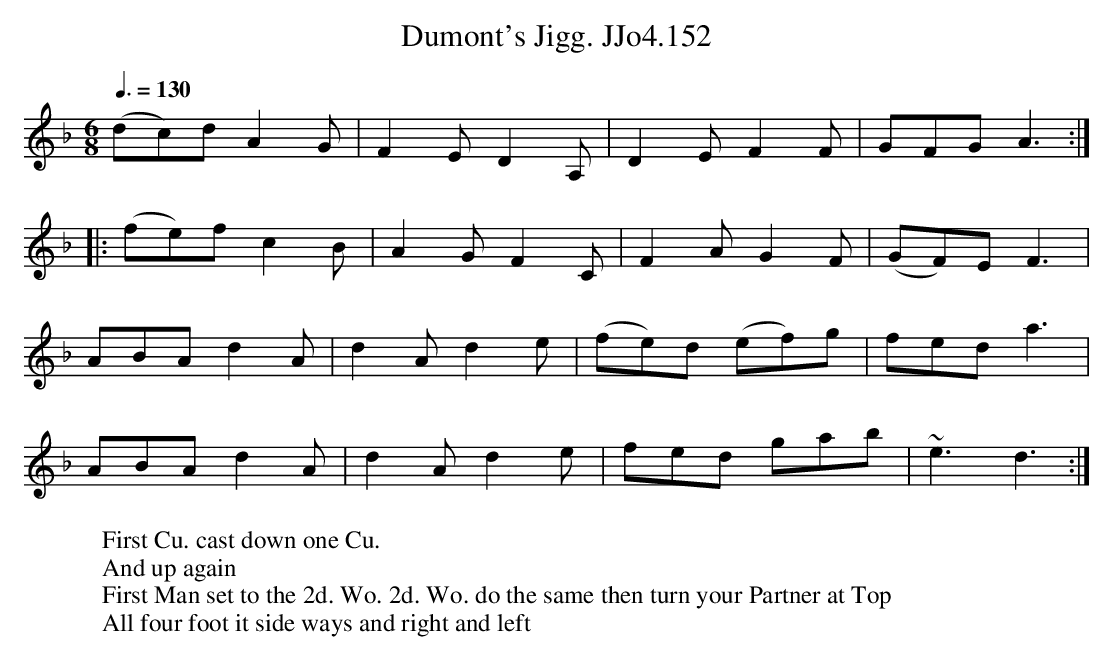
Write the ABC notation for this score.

X:1
T:Dumont's Jigg. JJo4.152
M:6/8
Q:3/8=130
L:1/8
K:DM
(dc)d A2G | F2E D2A, | D2E F2 F | GFG A3 :|
|:(fe)f c2B | A2G F2C | F2A G2F | (GF)E F3 |
ABA d2A | d2A d2e | (fe)d (ef)g | fed a3 |
ABA d2A | d2A d2e | fed gab | ~e3 d3 :|
W:First Cu. cast down one Cu.
W:And up again
W:First Man set to the 2d. Wo. 2d. Wo. do the same then turn your Partner at Top
W:All four foot it side ways and right and left
